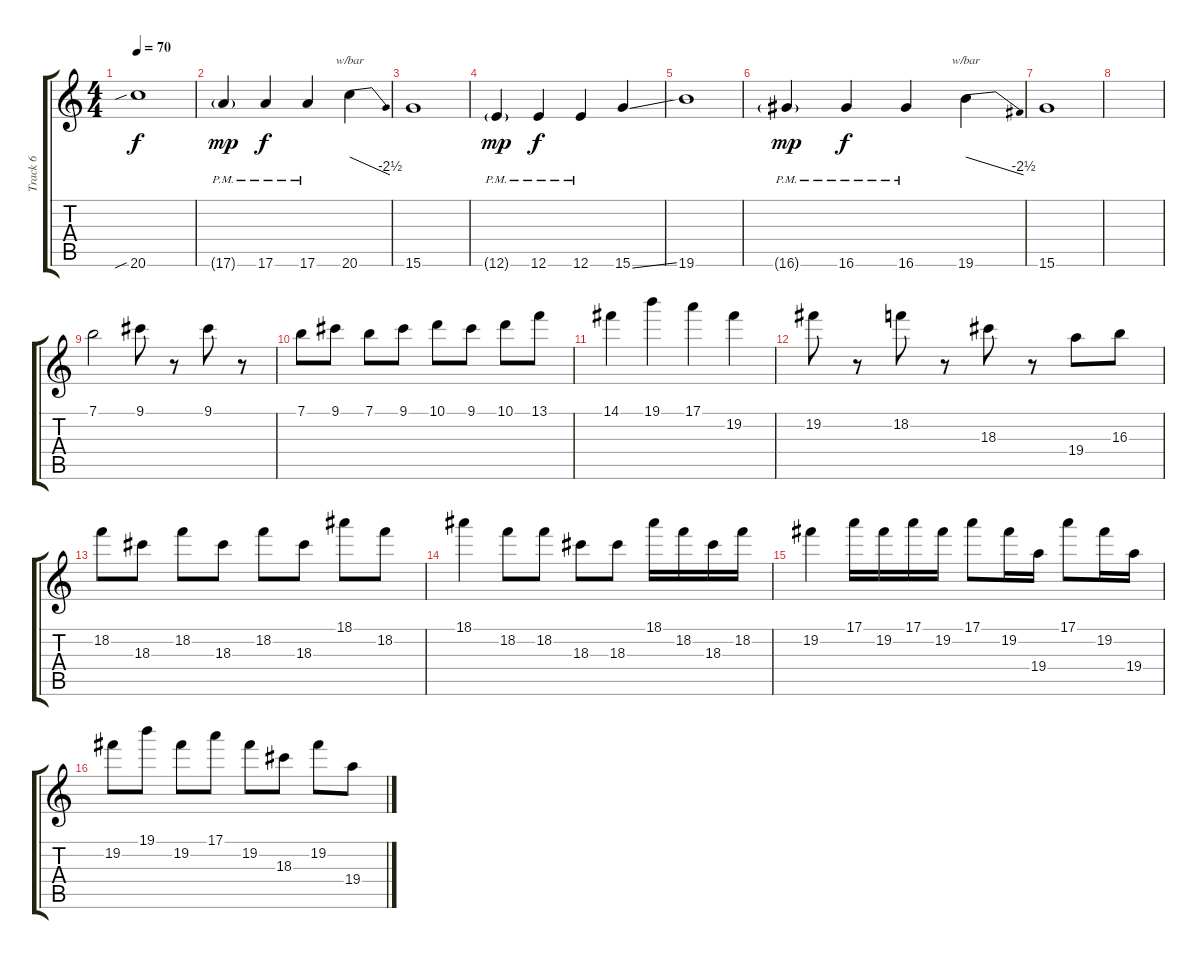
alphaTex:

\track ("Track 6" "Track 6") {instrument overdrivenguitar}
\staff {score tabs}
\tuning (E4 B3 G3 D3 A2 E2) {hide}
\ts (4 4)
\tempo 70
\clef g2
\ks c
20.6{sib}.1{dy f} |
17.6{g pm}.4{dy mp} 17.6{pm}.4{dy f} 17.6{pm}.4 20.6.4{tbe (dive default 0 0 60 -10)} |
15.6.1 |
12.6{g pm}.4{dy mp} 12.6{pm}.4{dy f} 12.6{pm}.4 15.6{ss}.4 |
19.6.1 |
16.6{g pm}.4{dy mp} 16.6{pm}.4{dy f} 16.6{pm}.4 19.6.4{tbe (dive default 0 0 60 -10)} |
15.6.1 |
|
7.1.2 9.1.8 r.8 9.1.8 r.8 |
7.1.8 9.1.8 7.1.8 9.1.8 10.1.8 9.1.8 10.1.8 13.1.8 |
14.1.4 19.1.4 17.1.4 19.2.4 |
19.2.8 r.8 18.2.8 r.8 18.3.8 r.8 19.4.8 16.3.8 |
18.2.8 18.3.8 18.2.8 18.3.8 18.2.8 18.3.8 18.1.8 18.2.8 |
18.1.4 18.2.8 18.2.8 18.3.8 18.3.8 18.1.16 18.2.16 18.3.16 18.2.16 |
19.2.4 17.1.16 19.2.16 17.1.16 19.2.16 17.1.8 19.2.16 19.4.16 17.1.8 19.2.16 19.4.16 |
19.2.8 19.1.8 19.2.8 17.1.8 19.2.8 18.3.8 19.2.8 19.4.8
